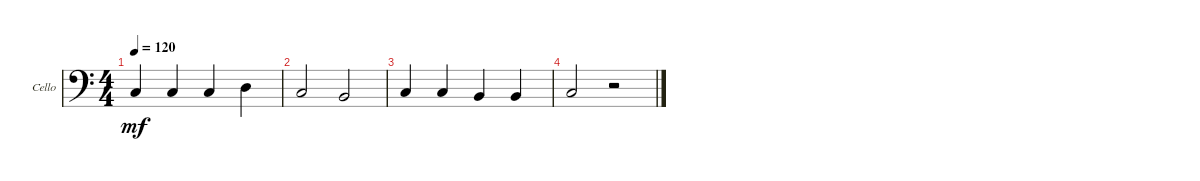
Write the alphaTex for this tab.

\defaultSystemsLayout 4
\bracketExtendMode groupsimilarinstruments
\firstSystemTrackNameOrientation horizontal
\otherSystemsTrackNameOrientation horizontal
\track ("Cello" "Cello") {solo instrument cello}
\staff {score}
\tuning (A3 D3 G2 C2)
\ts (4 4)
\tempo 120
\clef f4
\ks c
5.3.4{dy mf} 5.3.4 5.3.4 0.2.4 |
5.3.2 4.3.2 |
5.3.4 5.3.4 4.3.4 4.3.4 |
5.3.2 r.2
